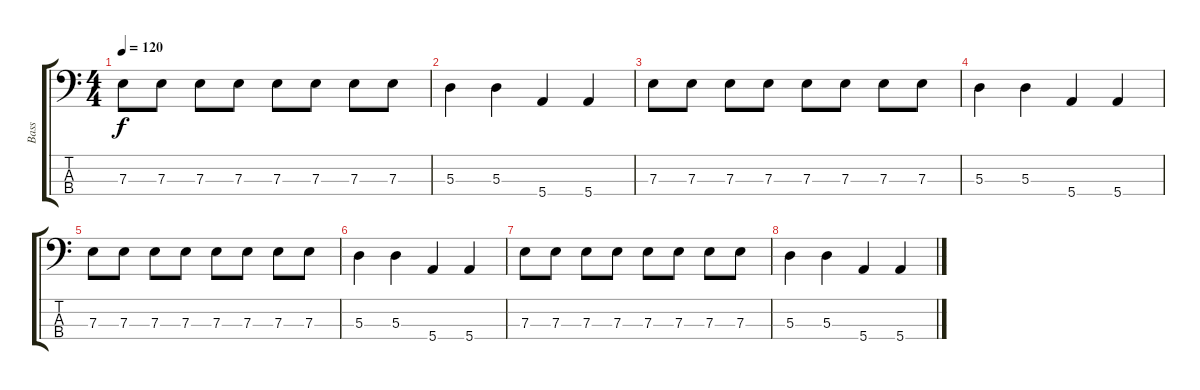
\track ("Bass" "Bass") {instrument electricbasspick}
\staff {score tabs}
\tuning (G2 D2 A1 E1) {hide}
\ts (4 4)
\tempo 120
\clef f4
\ks c
7.3.8{dy f} 7.3.8 7.3.8 7.3.8 7.3.8 7.3.8 7.3.8 7.3.8 |
5.3.4 5.3.4 5.4.4 5.4.4 |
7.3.8 7.3.8 7.3.8 7.3.8 7.3.8 7.3.8 7.3.8 7.3.8 |
5.3.4 5.3.4 5.4.4 5.4.4 |
7.3.8 7.3.8 7.3.8 7.3.8 7.3.8 7.3.8 7.3.8 7.3.8 |
5.3.4 5.3.4 5.4.4 5.4.4 |
7.3.8 7.3.8 7.3.8 7.3.8 7.3.8 7.3.8 7.3.8 7.3.8 |
5.3.4 5.3.4 5.4.4 5.4.4
